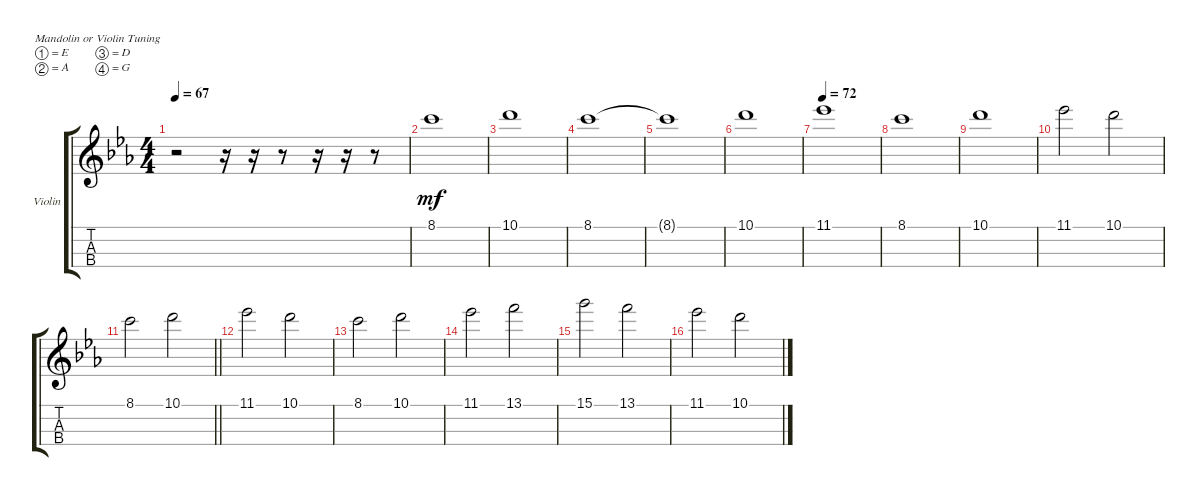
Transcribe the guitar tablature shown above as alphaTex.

\defaultSystemsLayout 4
\bracketExtendMode groupsimilarinstruments
\firstSystemTrackNameOrientation horizontal
\otherSystemsTrackNameOrientation horizontal
\track ("Violin" "Violin") {instrument violin}
\staff {score tabs}
\tuning (E5 A4 D4 G3)
\ts (4 4)
\tempo 67
\clef g2
\scale
0.333333
\ks eb
r.2{dy p} r.16 r.16 r.8 r.16 r.16 r.8 |
\scale
0.333333 8.1.1{dy mf} |
\scale
0.333333 10.1.1 |
\scale
0.333333 8.1.1 |
\scale
0.333333 8.1{t}.1 |
\scale
0.333333 10.1.1 |
\tempo 72
\scale
0.333333 11.1.1 |
\scale
0.333333 8.1.1 |
\scale
0.333333 10.1.1 |
\scale
0.333333 11.1.2 10.1.2 |
\scale
0.333333
\barLineRight lightlight
8.1.2 10.1.2 |
\scale
0.333333 11.1.2 10.1.2 |
\scale
0.333333 8.1.2 10.1.2 |
\scale
0.333333 11.1.2 13.1.2 |
\scale
0.333333 15.1.2 13.1.2 |
\scale
0.333333 11.1.2 10.1.2
